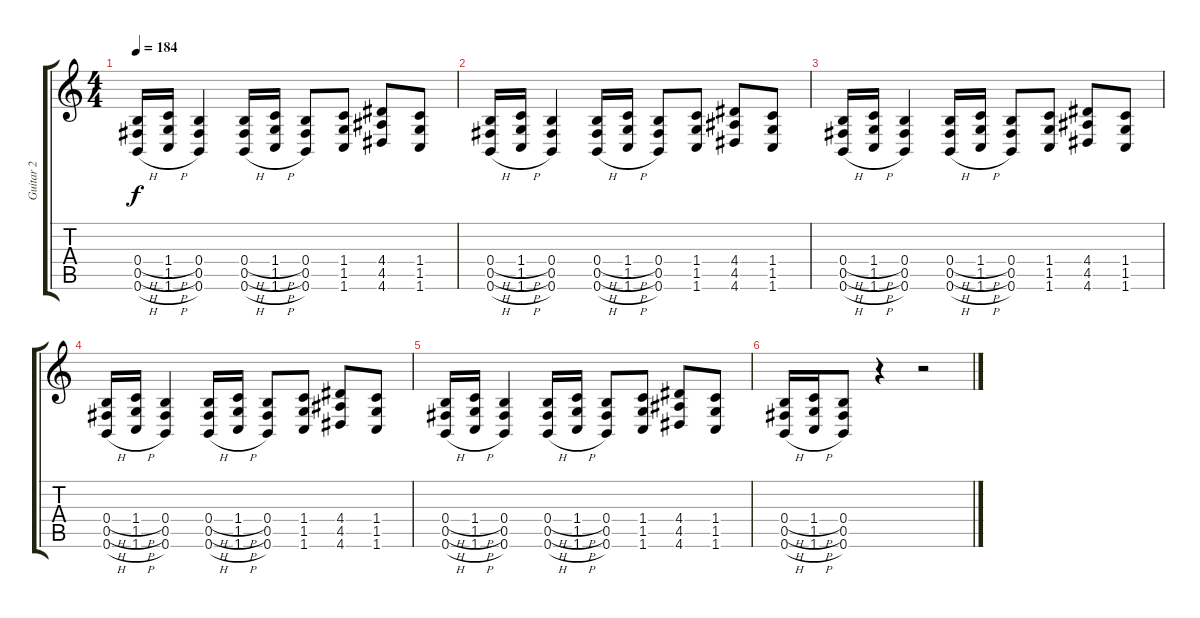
\track ("Guitar 2" "Guitar 2") {instrument distortionguitar}
\staff {score tabs}
\tuning (Db4 Ab3 E3 B2 Gb2 B1) {hide}
\ts (4 4)
\tempo 184
\clef g2
\ks c
(0.4{h} 0.5{h} 0.6{h}).16{dy f} (1.4{h} 1.5{h} 1.6{h}).16 (0.4 0.5 0.6).4 (0.4{h} 0.5{h} 0.6{h}).16 (1.4{h} 1.5{h} 1.6{h}).16 (0.4 0.5 0.6).8 (1.4 1.5 1.6).8 (4.4 4.5 4.6).8 (1.4 1.5 1.6).8 |
(0.4{h} 0.5{h} 0.6{h}).16 (1.4{h} 1.5{h} 1.6{h}).16 (0.4 0.5 0.6).4 (0.4{h} 0.5{h} 0.6{h}).16 (1.4{h} 1.5{h} 1.6{h}).16 (0.4 0.5 0.6).8 (1.4 1.5 1.6).8 (4.4 4.5 4.6).8 (1.4 1.5 1.6).8 |
(0.4{h} 0.5{h} 0.6{h}).16 (1.4{h} 1.5{h} 1.6{h}).16 (0.4 0.5 0.6).4 (0.4{h} 0.5{h} 0.6{h}).16 (1.4{h} 1.5{h} 1.6{h}).16 (0.4 0.5 0.6).8 (1.4 1.5 1.6).8 (4.4 4.5 4.6).8 (1.4 1.5 1.6).8 |
(0.4{h} 0.5{h} 0.6{h}).16 (1.4{h} 1.5{h} 1.6{h}).16 (0.4 0.5 0.6).4 (0.4{h} 0.5{h} 0.6{h}).16 (1.4{h} 1.5{h} 1.6{h}).16 (0.4 0.5 0.6).8 (1.4 1.5 1.6).8 (4.4 4.5 4.6).8 (1.4 1.5 1.6).8 |
(0.4{h} 0.5{h} 0.6{h}).16 (1.4{h} 1.5{h} 1.6{h}).16 (0.4 0.5 0.6).4 (0.4{h} 0.5{h} 0.6{h}).16 (1.4{h} 1.5{h} 1.6{h}).16 (0.4 0.5 0.6).8 (1.4 1.5 1.6).8 (4.4 4.5 4.6).8 (1.4 1.5 1.6).8 |
(0.4{h} 0.5{h} 0.6{h}).16 (1.4{h} 1.5{h} 1.6{h}).16 (0.4 0.5 0.6).8 r.4 r.2
